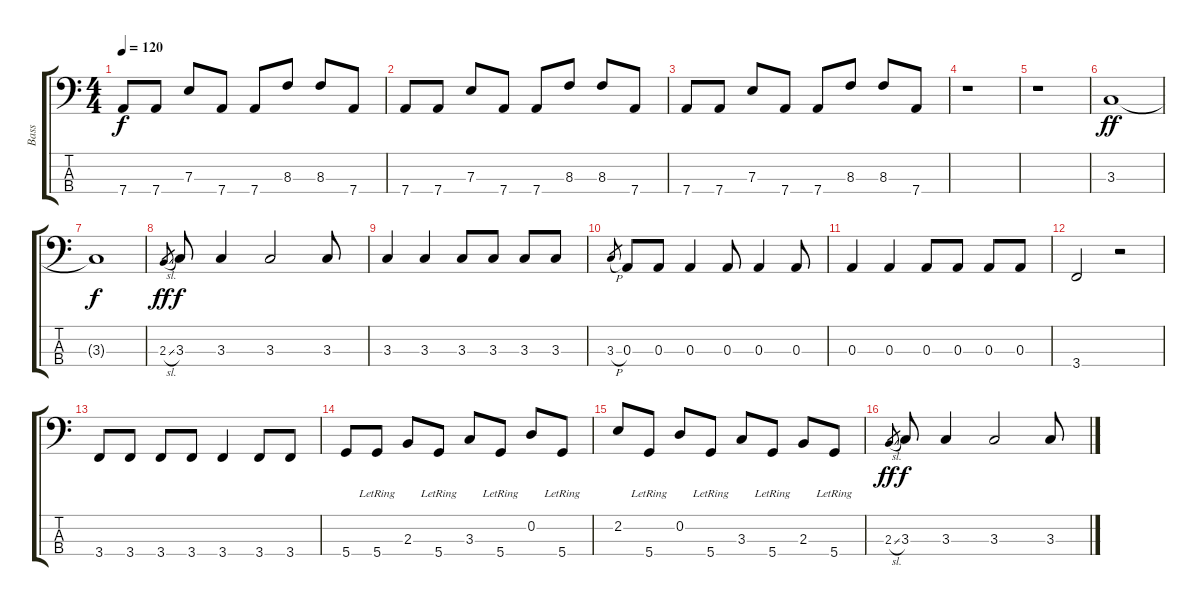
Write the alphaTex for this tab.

\track ("Bass" "Bass") {instrument electricbassfinger}
\staff {score tabs}
\tuning (G2 D2 A1 D1) {hide}
\ts (4 4)
\tempo 120
\clef f4
\ks c
7.4.8{dy f} 7.4.8 7.3.8 7.4.8 7.4.8 8.3.8 8.3.8 7.4.8 |
7.4.8 7.4.8 7.3.8 7.4.8 7.4.8 8.3.8 8.3.8 7.4.8 |
7.4.8 7.4.8 7.3.8 7.4.8 7.4.8 8.3.8 8.3.8 7.4.8 |
r.1 |
r.1 |
3.3.1{dy ff} |
3.3{t}.1{dy f} |
2.3{sl}.8{gr dy ff} 3.3.8{dy f} 3.3.4 3.3.2 3.3.8 |
3.3.4 3.3.4 3.3.8 3.3.8 3.3.8 3.3.8 |
3.3{h}.8{gr} 0.3.8 0.3.8 0.3.4 0.3.8 0.3.4 0.3.8 |
0.3.4 0.3.4 0.3.8 0.3.8 0.3.8 0.3.8 |
3.4.2 r.2 |
3.4.8 3.4.8 3.4.8 3.4.8 3.4.4 3.4.8 3.4.8 |
5.4.8 5.4{lr}.8 2.3.8 5.4{lr}.8 3.3.8 5.4{lr}.8 0.2.8 5.4{lr}.8 |
2.2.8 5.4{lr}.8 0.2.8 5.4{lr}.8 3.3.8 5.4{lr}.8 2.3.8 5.4{lr}.8 |
2.3{sl}.8{gr dy ff} 3.3.8{dy f} 3.3.4 3.3.2 3.3.8
